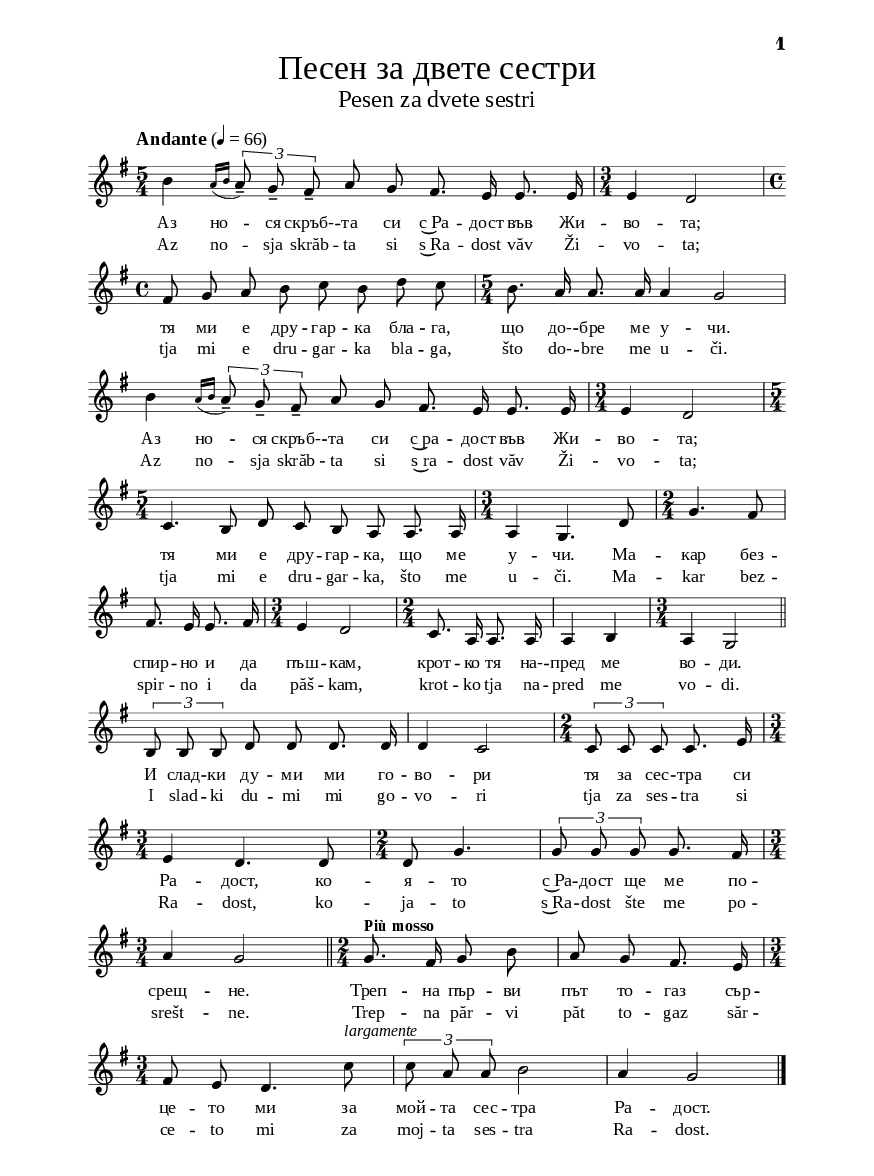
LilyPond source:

\version "2.24.3"

% include paper part and global functions
\include "include/globals.ily"

\bookpart {
  \label #'ref180
  \tocItem \markup "Песен за двете сестри – Pesen za dvete sestri"
  \include "include/bookpart-paper.ily"
  \score {
    \include "include/score-layout.ily"

    \new Voice \absolute {
      \clef treble
      \key g \major
      \time 5/4
      \tempoFunc "Andante" 4 "66"
      \autoBeamOff
      b'4
      \grace {  a'16 ( [  b'16 ] } \times 2/3 {
        a'8 )
        --  g'8 --  fis'8 --
      }
      a'8  g'8  fis'8.  e'16  e'8. e'16 | % 2
      \time 3/4   % 2
      e'4  d'2 \break | % 3
      \time 4/4   % 3
      fis'8  g'8  a'8  b'8  c''8
      b'8  d''8  c''8 | % 4
      \time 5/4  b'8.  a'16  a'8.  a'16  a'4 g'2 \break | % 5
      b'4
      \grace { a'16 ( [ b'16 ] } \times 2/3 {
        a'8 )
        -- g'8 -- fis'8 --
      }
      a'8 g'8 fis'8. e'16 e'8.
      e'16 | % 6
      \time 3/4  | % 6
      e'4 d'2 \break | % 7
      \time 5/4  | % 7
      c'4. b8 d'8 c'8 b8 a8
      a8. a16 | % 8
      \time 3/4  | % 8
      a4 g4. d'8 | % 9
      \time 2/4  | % 9
      g'4. fis'8 \break |
      fis'8. e'16 e'8. fis'16 | % 11
      \time 3/4  | % 11
      e'4 d'2 | % 12
      \time 2/4  | % 12
      c'8. a16 a8. a16 | % 13
      a4 b4 | % 14
      \time 3/4  | % 14
      a4 g2 \bar "||"
      \break | % 15
      \times 2/3  {
        b8 b8 b8
      }
      d'8 d'8 d'8. d'16 | % 16
      d'4 c'2 | % 17
      \time 2/4  | % 17
      \times 2/3  {
        c'8 c'8 c'8
      }
      c'8. e'16 \break | % 18
      \time 3/4  | % 18
      e'4 d'4. d'8 | % 19
      \time 2/4  | % 19
      d'8 g'4. |
      \times 2/3  {
        g'8 g'8 g'8
      }
      g'8. fis'16 \break | % 21
      \time 3/4  | % 21
      a'4 g'2 \bar "||"
      \time 2/4  | % 22
      g'8. ^\markup{ \bold {Più mosso} } fis'16
      g'8  b'8 | % 23
      a'8 g'8 fis'8. e'16 \break | % 24
      \time 3/4  | % 24
      fis'8 e'8 d'4.  c''8 ^\markup{
        \italic {largamente}
      }
      | % 25
      \times 2/3  {
        c''8 a'8 a'8
      }
      b'2 | % 26
      a'4 g'2 \bar "|."

    }
    \addlyrics {
      Аз  но -- ся "скръб-" -- та си
      с~Ра -- дост във Жи -- во -- та;
      тя ми е дру -- гар -- ка бла --
      га, що "до-" -- бре ме у -- чи. Аз
      но -- ся "скръб-" -- та си
      с~ра -- дост във Жи -- во -- та;
      тя ми е дру -- гар -- ка, що ме
      у -- чи. Ма -- кар без -- спир -- но
      и да пъш -- кам, крот -- ко тя "на-"
      -- пред ме во -- ди. И слад -- ки
      ду -- ми ми го -- во -- ри тя за
      сес -- тра си Ра -- дост, ко -- я --
      то с~Ра -- дост ще ме по -- срещ
      -- не. Треп -- на пър -- ви път то
      -- газ сър -- це -- то ми за мой --
      та сес -- тра Ра -- дост.
    }
      \addlyrics {
      Az  no -- sja skrăb -- ta si
      s~Ra -- dost văv Ži -- vo -- ta;
      tja mi e dru -- gar -- ka bla --
      ga, što "do-" -- bre me u -- či. Az
      no -- sja skrăb -- ta si
      s~ra -- dost văv Ži -- vo -- ta;
      tja mi e dru -- gar -- ka, što me
      u -- či. Ma -- kar bez -- spir -- no
      i da păš -- kam, krot -- ko tja na
      -- pred me vo -- di. I slad -- ki
      du -- mi mi go -- vo -- ri tja za
      ses -- tra si Ra -- dost, ko -- ja --
      to s~Ra -- dost šte me po -- srešt
      -- ne. Trep -- na păr -- vi păt to
      -- gaz săr -- ce -- to mi za moj --
      ta ses -- tra Ra -- dost.
    }


      \header {
        title = \titleFunc "Песен за двете сестри" "Pesen za dvete sestri"
      }

      \midi{}

    } % score



    % include foreign translation(s) of the song
    \version "2.24.3"

\markup \fill-line { \fontsize #deTitleFontSize "Das Lied über die zwei Schwestern" }
\markup \null
\markup \null
\markup \fontsize #deCoupletFontSize {
  \hspace #10
  \override #`(baseline-skip . ,deCoupletBaselineSkip)

  \column {

    \line { " "Ich trage in meinem Leben das Leid mit Freude – }

    \line { " "es ist meine gute Freundin, die mich so gut lehrt. }

    \line { " "Ich trage in meinem Leben das Leid mit Freude.}

    \line { " "Es ist meine Freundin, die mich lehrt.}

    \line { " "Obgleich ich unaufhörlich seufze, }

    \line { " "bringt sie mich sanftmütig voran. }

    \line { " "Und sie spricht zu mir süße Worte}

    \line { " "über ihre Schwester Freude,}

    \line { " "die mich mit Freude empfangen wird.}

    \line { " "Dann erzitterte mein Herz zum ersten Mal }

    \line { " "wegen meiner Schwester Freude.}

  }
}



  } % bookpart

  % Più mosso
  %
